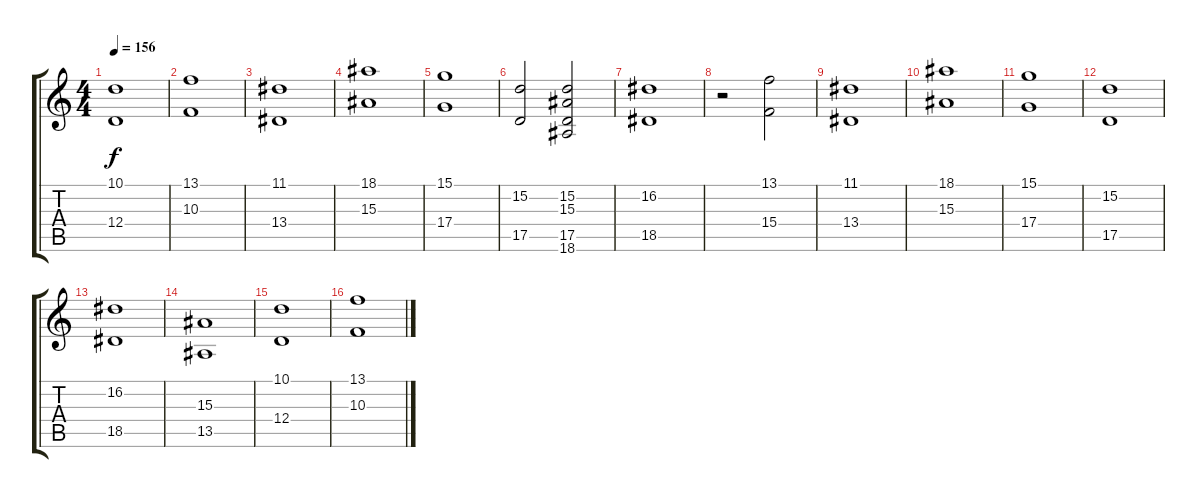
\track "" {instrument choiraahs}
\staff {score tabs}
\tuning (E4 B3 G3 D3 A2 E2) {hide}
\ts (4 4)
\tempo 156
\clef g2
\ks c
(10.1 12.4).1{dy f} |
(13.1 10.3).1 |
(11.1 13.4).1 |
(18.1 15.3).1 |
(15.1 17.4).1 |
(15.2 17.5).2 (15.2 15.3 17.5 18.6).2 |
(16.2 18.5).1 |
r.2 (13.1 15.4).2 |
(11.1 13.4).1 |
(18.1 15.3).1 |
(15.1 17.4).1 |
(15.2 17.5).1 |
(16.2 18.5).1 |
(15.3 13.5).1 |
(10.1 12.4).1 |
(13.1 10.3).1
